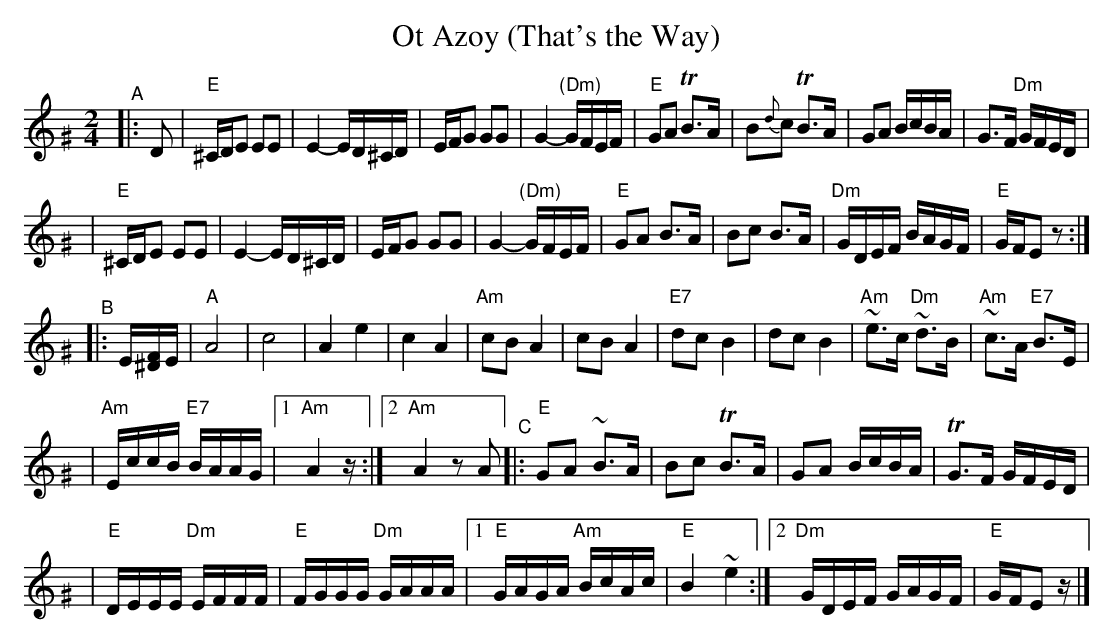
X:1
T: Ot Azoy (That's the Way)
M: 2/4
L: 1/16
K: Ephr^G
"^A"\
|: D2 \
| "E"^CDE2 E2E2 | E4- ED^CD | EFG2 G2G2 | G4- "(Dm)"GFEF \
| "E"G2A2 TB3A | B2{d}c2 TB3A | G2A2 BcBA | G3F "Dm"GFED |
| "E"^CDE2 E2E2 | E4- ED^CD | EFG2 G2G2 | G4- "(Dm)"GFEF \
| "E"G2A2 B3A | B2c2 B3A | "Dm"GDEF BAGF | "E"GFE2 z2 :|
"^B"\
|: E[F^D]E \
| "A"A8 | c8 | A4 e4 | c4 A4 \
| "Am"c2B2 A4 | c2B2 A4 | "E7"d2c2 B4 | d2c2 B4 \
| "Am"~e3c "Dm"~d3B | "Am"~c3A "E7"B3E |
| "Am"EccB "E7"BAAG |1 "Am"A4 z :|2 "Am"A4 z2A2 \
"^C"\
|:"E"G2A2 ~B3A | B2c2 TB3A | G2A2 BcBA | TG3F GFED |
| "E"DEEE "Dm"EFFF | "E"FGGG "Dm"GAAA \
|1 "E"GAGA "Am"BcAc | "E"B4 ~e4 :|2 "Dm"GDEF GAGF | "E"GFE2 z |]
